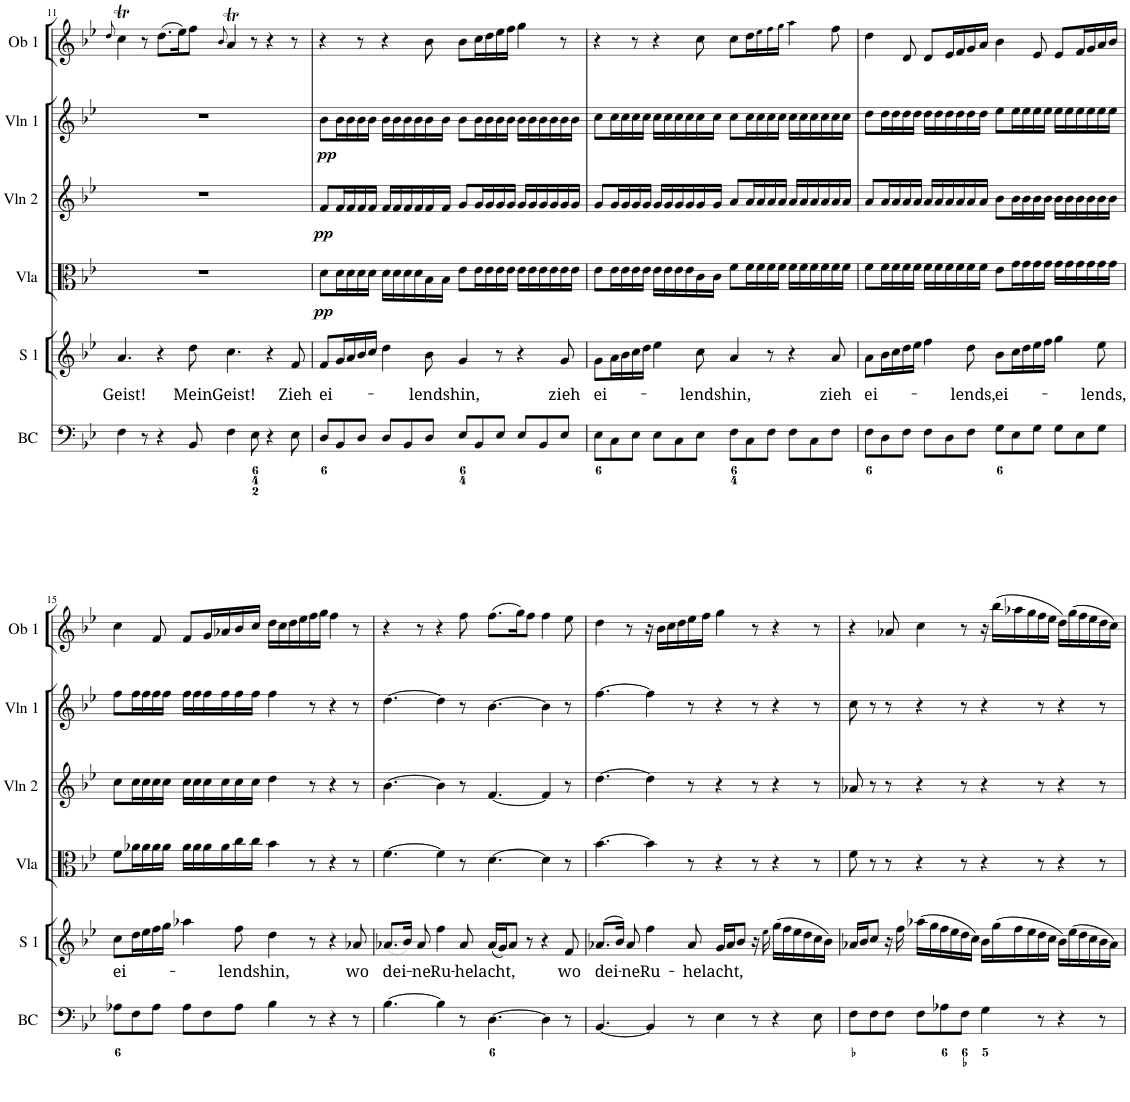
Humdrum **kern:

**kern	**kern	**text	**kern	**dynam	**kern	**dynam	**kern	**dynam	**kern
*part6	*part5	*part5	*part4	*part4	*part3	*part3	*part2	*part2	*part1
*staff6	*staff5	*staff5	*staff4	*staff4	*staff3	*staff3	*staff2	*staff2	*staff1
*I"Basso continuo	*I"Sopran 1	*	*I"Viola	*	*I"Violine 2	*	*I"Violine 1	*	*I"Oboe 1
*I'BC	*I'S 1	*	*I'Vla	*	*I'Vln 2	*	*I'Vln 1	*	*I'Ob 1
!!LO:PB:g=z
*clefF4	*clefG2	*	*clefC3	*	*clefG2	*	*clefG2	*	*clefG2
*Trd7c12	*	*	*	*	*	*	*	*	*
*k[b-e-]	*k[b-e-]	*	*k[b-e-]	*	*k[b-e-]	*	*k[b-e-]	*	*k[b-e-]
*B-:	*B-:	*	*B-:	*	*B-:	*	*B-:	*	*B-:
*M12/8	*M12/8	*	*M12/8	*	*M12/8	*	*M12/8	*	*M12/8
=11	=11	=11	=11	=11	=11	=11	=11	=11	=11
.	.	.	.	.	.	.	.	.	8qdd/
!	!	!LO:LY:b	!	!	!	!	!	!	!
4F\	4.a/	Geist!	1.r	.	1.r	.	1.r	.	4ccT\
8r	.	.	.	.	.	.	.	.	8r
4r	4r	.	.	.	.	.	.	.	(>8.dd\L
.	.	.	.	.	.	.	.	.	16ee-\K)
!	!	!LO:LY:b	!	!	!	!	!	!	!
8BB-/	8dd\	Mein	.	.	.	.	.	.	8ff\J
.	.	.	.	.	.	.	.	.	8qb-/
!	!	!LO:LY:b	!	!	!	!	!	!	!
4F\	4.cc\	Geist!	.	.	.	.	.	.	4at/
8E-\	.	.	.	.	.	.	.	.	8r
4r	4r	.	.	.	.	.	.	.	4r
!	!	!LO:LY:b	!	!	!	!	!	!	!
8E-\	8f/	Zieh	.	.	.	.	.	.	8r
=12	=12	=12	=12	=12	=12	=12	=12	=12	=12
!	!	!LO:LY:b	!	!LO:DY:b	!	!LO:DY:b	!	!LO:DY:b	!
8D/L	8f/L	ei-	8d\L	pp	8f/L	pp	8b-\L	pp	4r
8BB-/	16g/L	.	16d\L	.	16f/L	.	16b-\L	.	.
.	16a/	.	16d\	.	16f/	.	16b-\	.	.
8D/J	16b-/	.	16d\	.	16f/	.	16b-\	.	8r
.	16cc/JJ	.	16d\JJ	.	16f/JJ	.	16b-\JJ	.	.
8D/L	4dd\	.	16d\LL	.	16f/LL	.	16b-\LL	.	4r
.	.	.	16d\	.	16f/	.	16b-\	.	.
8BB-/	.	.	16d\	.	16f/	.	16b-\	.	.
.	.	.	16d\	.	16f/	.	16b-\	.	.
!	!	!LO:LY:b	!	!	!	!	!	!	!
8D/J	8b-\	-lends	16B-\	.	16f/	.	16b-\	.	8b-\
.	.	.	16B-\JJ	.	16f/JJ	.	16b-\JJ	.	.
!	!	!LO:LY:b	!	!	!	!	!	!	!
8E-/L	4g/	hin,	8e-\L	.	8g/L	.	8b-\L	.	8b-\L
8BB-/	.	.	16e-\L	.	16g/L	.	16b-\L	.	16cc\L
.	.	.	16e-\	.	16g/	.	16b-\	.	16dd\
8E-/J	8r	.	16e-\	.	16g/	.	16b-\	.	16ee-\
.	.	.	16e-\JJ	.	16g/JJ	.	16b-\JJ	.	16ff\JJ
8E-/L	4r	.	16e-\LL	.	16g/LL	.	16b-\LL	.	4gg\
.	.	.	16e-\	.	16g/	.	16b-\	.	.
8BB-/	.	.	16e-\	.	16g/	.	16b-\	.	.
.	.	.	16e-\	.	16g/	.	16b-\	.	.
!	!	!LO:LY:b	!	!	!	!	!	!	!
8E-/J	8g/	zieh	16e-\	.	16g/	.	16b-\	.	8r
.	.	.	16e-\JJ	.	16g/JJ	.	16b-\JJ	.	.
=13	=13	=13	=13	=13	=13	=13	=13	=13	=13
!	!	!LO:LY:b	!	!	!	!	!	!	!
8E-\L	8g\L	ei-	8e-\L	.	8g/L	.	8cc\L	.	4r
8C\	16a\L	.	16e-\L	.	16g/L	.	16cc\L	.	.
.	16b-\	.	16e-\	.	16g/	.	16cc\	.	.
8E-\J	16cc\	.	16e-\	.	16g/	.	16cc\	.	8r
.	16dd\JJ	.	16e-\JJ	.	16g/JJ	.	16cc\JJ	.	.
8E-\L	4ee-\	.	16e-\LL	.	16g/LL	.	16cc\LL	.	4r
.	.	.	16e-\	.	16g/	.	16cc\	.	.
8C\	.	.	16e-\	.	16g/	.	16cc\	.	.
.	.	.	16e-\	.	16g/	.	16cc\	.	.
!	!	!LO:LY:b	!	!	!	!	!	!	!
8E-\J	8cc\	-lends	16c\	.	16g/	.	16cc\	.	8cc\
.	.	.	16c\JJ	.	16g/JJ	.	16cc\JJ	.	.
!	!	!LO:LY:b	!	!	!	!	!	!	!
8F\L	4a/	hin,	8f\L	.	8a/L	.	8cc\L	.	8cc\L
8C\	.	.	16f\L	.	16a/L	.	16cc\L	.	16dd\L
.	.	.	16f\	.	16a/	.	16cc\	.	16ee-!\
8F\J	8r	.	16f\	.	16a/	.	16cc\	.	16ff!\
.	.	.	16f\JJ	.	16a/JJ	.	16cc\JJ	.	16gg!\JJ
8F\L	4r	.	16f\LL	.	16a/LL	.	16cc\LL	.	4aa!\
.	.	.	16f\	.	16a/	.	16cc\	.	.
8C\	.	.	16f\	.	16a/	.	16cc\	.	.
.	.	.	16f\	.	16a/	.	16cc\	.	.
!	!	!LO:LY:b	!	!	!	!	!	!	!
8F\J	8a/	zieh	16f\	.	16a/	.	16cc\	.	8ff\
.	.	.	16f\JJ	.	16a/JJ	.	16cc\JJ	.	.
=14	=14	=14	=14	=14	=14	=14	=14	=14	=14
!	!	!LO:LY:b	!	!	!	!	!	!	!
8F\L	8a\L	ei-	8f\L	.	8a/L	.	8dd\L	.	4dd\
8D\	16b-\L	.	16f\L	.	16a/L	.	16dd\L	.	.
.	16cc\	.	16f\	.	16a/	.	16dd\	.	.
8F\J	16dd\	.	16f\	.	16a/	.	16dd\	.	8d/
.	16ee-\JJ	.	16f\JJ	.	16a/JJ	.	16dd\JJ	.	.
8F\L	4ff\	.	16f\LL	.	16a/LL	.	16dd\LL	.	8d/L
.	.	.	16f\	.	16a/	.	16dd\	.	.
8D\	.	.	16f\	.	16a/	.	16dd\	.	16e-/L
.	.	.	16f\	.	16a/	.	16dd\	.	16f/
!	!	!LO:LY:b	!	!	!	!	!	!	!
8F\J	8dd\	-lends,	16f\	.	16a/	.	16dd\	.	16g/
.	.	.	16f\JJ	.	16a/JJ	.	16dd\JJ	.	16a/JJ
!	!	!LO:LY:b	!	!	!	!	!	!	!
8G\L	8b-\L	ei-	8e-\L	.	8b-\L	.	8ee-\L	.	4b-\
8E-\	16cc\L	.	16g\L	.	16b-\L	.	16ee-\L	.	.
.	16dd\	.	16g\	.	16b-\	.	16ee-\	.	.
8G\J	16ee-\	.	16g\	.	16b-\	.	16ee-\	.	8e-/
.	16ff\JJ	.	16g\JJ	.	16b-\JJ	.	16ee-\JJ	.	.
8G\L	4gg\	.	16g\LL	.	16b-\LL	.	16ee-\LL	.	8e-/L
.	.	.	16g\	.	16b-\	.	16ee-\	.	.
8E-\	.	.	16g\	.	16b-\	.	16ee-\	.	16f/L
.	.	.	16g\	.	16b-\	.	16ee-\	.	16g/
!	!	!LO:LY:b	!	!	!	!	!	!	!
8G\J	8ee-\	-lends,	16g\	.	16b-\	.	16ee-\	.	16a/
.	.	.	16g\JJ	.	16b-\JJ	.	16ee-\JJ	.	16b-/JJ
!!LO:LB:g=z
=15	=15	=15	=15	=15	=15	=15	=15	=15	=15
!	!	!LO:LY:b	!	!	!	!	!	!	!
8A-X\L	8cc\L	ei-	8f\L	.	8cc\L	.	8ff\L	.	4cc\
8F\	16dd\L	.	16a-X\L	.	16cc\L	.	16ff\L	.	.
.	16ee-\	.	16a-\	.	16cc\	.	16ff\	.	.
8A-\J	16ff\	.	16a-\	.	16cc\	.	16ff\	.	8f/
.	16gg\JJ	.	16a-\JJ	.	16cc\JJ	.	16ff\JJ	.	.
8A-\L	4aa-X\	.	16a-\LL	.	16cc\LL	.	16ff\LL	.	8f/L
.	.	.	16a-\	.	16cc\	.	16ff\	.	.
8F\	.	.	16a-\	.	16cc\	.	16ff\	.	16g/L
.	.	.	16a-\	.	16cc\	.	16ff\	.	16a-X/
!	!	!LO:LY:b	!	!	!	!	!	!	!
8A-\J	8ff\	-lends	16cc\	.	16cc\	.	16ff\	.	16b-/
.	.	.	16cc\JJ	.	16cc\JJ	.	16ff\JJ	.	16cc/JJ
!	!	!LO:LY:b	!	!	!	!	!	!	!
4B-\	4dd\	hin,	4b-\	.	4dd\	.	4ff\	.	16dd\LL
.	.	.	.	.	.	.	.	.	16cc\
.	.	.	.	.	.	.	.	.	16dd\
.	.	.	.	.	.	.	.	.	16ee-\
8r	8r	.	8r	.	8r	.	8r	.	16ff\
.	.	.	.	.	.	.	.	.	16gg\JJ
4r	4r	.	4r	.	4r	.	4r	.	4ff\
!	!	!LO:LY:b	!	!	!	!	!	!	!
8r	8a-X/	wo	8r	.	8r	.	8r	.	8r
=16	=16	=16	=16	=16	=16	=16	=16	=16	=16
!	!	!LO:LY:b	!	!	!	!	!	!	!
[4.B-\	(<8.a-X/L	dei-	[4.f\	.	[4.b-\	.	[4.dd\	.	4r
.	16b-/Jk)	.	.	.	.	.	.	.	.
!	!	!LO:LY:b	!	!	!	!	!	!	!
.	8a-/	-ne	.	.	.	.	.	.	8r
!	!	!LO:LY:b	!	!	!	!	!	!	!
4B-\]	4ff\	Ru-	4f\]	.	4b-\]	.	4dd\]	.	4r
!	!	!LO:LY:b	!	!	!	!	!	!	!
8r	8a-/	-he	8r	.	8r	.	8r	.	8ff\
!	!	!LO:LY:b	!	!	!	!	!	!	!
[4.D\	(<16a-/LL	lacht,	[4.d\	.	[4.f/	.	[4.b-\	.	(>8.ff\L
.	16g/J)	.	.	.	.	.	.	.	.
.	8a-/J	.	.	.	.	.	.	.	.
.	.	.	.	.	.	.	.	.	16gg\K)
.	8r	.	.	.	.	.	.	.	8ff\J
4D\]	4r	.	4d\]	.	4f/]	.	4b-\]	.	4ff\
!	!	!LO:LY:b	!	!	!	!	!	!	!
8r	8f/	wo	8r	.	8r	.	8r	.	8ee-\
=17	=17	=17	=17	=17	=17	=17	=17	=17	=17
!	!	!LO:LY:b	!	!	!	!	!	!	!
[4.BB-/	(>8.a-X/L	dei-	[4.b-\	.	[4.dd\	.	[4.ff\	.	4dd\
.	16b-/Jk)	.	.	.	.	.	.	.	.
!	!	!LO:LY:b	!	!	!	!	!	!	!
.	8a-/	-ne	.	.	.	.	.	.	8r
!	!	!LO:LY:b	!	!	!	!	!	!	!
4BB-/]	4ff\	Ru-	4b-\]	.	4dd\]	.	4ff\]	.	16r
.	.	.	.	.	.	.	.	.	16b-\LL
.	.	.	.	.	.	.	.	.	16cc\
.	.	.	.	.	.	.	.	.	16dd\
!	!	!LO:LY:b	!	!	!	!	!	!	!
8r	8a-/	-he	8r	.	8r	.	8r	.	16ee-\
.	.	.	.	.	.	.	.	.	16ff\JJ
!	!	!LO:LY:b	!	!	!	!	!	!	!
4E-\	16g/LL	lacht,	4r	.	4r	.	4r	.	4gg\
.	16a-/J	.	.	.	.	.	.	.	.
.	8b-/J	.	.	.	.	.	.	.	.
8r	16r	.	8r	.	8r	.	8r	.	8r
.	16ee-!\	.	.	.	.	.	.	.	.
4r	(>16gg\LL	.	4r	.	4r	.	4r	.	4r
.	16ff\	.	.	.	.	.	.	.	.
.	16ee-\	.	.	.	.	.	.	.	.
.	16dd\	.	.	.	.	.	.	.	.
8E-\	16cc\	.	8r	.	8r	.	8r	.	8r
.	16b-\JJ)	.	.	.	.	.	.	.	.
=18	=18	=18	=18	=18	=18	=18	=18	=18	=18
8F\L	16a-X/LL	.	8f\	.	8a-X/	.	8cc\	.	4r
.	16b-/J	.	.	.	.	.	.	.	.
8F\	8cc/J	.	8r	.	8r	.	8r	.	.
8F\J	16r	.	8r	.	8r	.	8r	.	8a-X/
.	16ff\	.	.	.	.	.	.	.	.
8F\L	(>16aa-X\LL	.	4r	.	4r	.	4r	.	4cc\
.	16gg\	.	.	.	.	.	.	.	.
8A-X\	16ff\	.	.	.	.	.	.	.	.
.	16ee-\	.	.	.	.	.	.	.	.
8F\J	16dd\	.	8r	.	8r	.	8r	.	8r
.	16cc\JJ)	.	.	.	.	.	.	.	.
4G\	16b-\LL	.	4r	.	4r	.	4r	.	16r
.	(>16gg\	.	.	.	.	.	.	.	(>16bb-\LL
.	16ff\	.	.	.	.	.	.	.	16aa-X\
.	16ee-\	.	.	.	.	.	.	.	16gg\
8r	16dd\	.	8r	.	8r	.	8r	.	16ff\
.	16cc\JJ	.	.	.	.	.	.	.	16ee-\JJ
4r	16b-\LL)	.	4r	.	4r	.	4r	.	16dd\LL)
.	(>16ee-\	.	.	.	.	.	.	.	(>16gg\
.	16dd\	.	.	.	.	.	.	.	16ff\
.	16cc\	.	.	.	.	.	.	.	16ee-\
8r	16b-\	.	8r	.	8r	.	8r	.	16dd\
.	16a-\JJ)	.	.	.	.	.	.	.	16cc\JJ)
=	=	=	=	=	=	=	=	=	=
*-	*-	*-	*-	*-	*-	*-	*-	*-	*-
